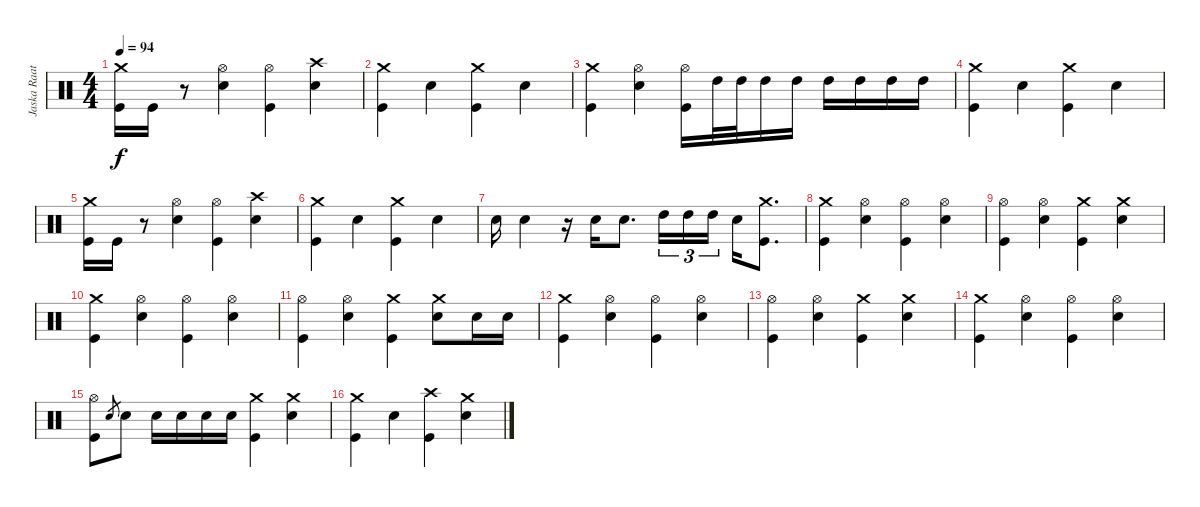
\track ("Jaska Raatikainen" "Jaska Raat") {instrument percussion}
\staff {score}
\articulation defaults
\ts (4 4)
\tempo 94
\clef neutral
\ks c
("Crash medium (hit)" "Kick (hit)").16{dy f} "Kick (hit)".16 r.8 ("Hi-Hat (open)" "Snare (hit) 2").4 ("Hi-Hat (open)" "Kick (hit)").4 ("Crash high (hit)" "Snare (hit) 2").4 |
("Crash medium (hit)" "Kick (hit)").4 "Snare (hit) 2".4 ("Crash medium (hit)" "Kick (hit)").4 "Snare (hit) 2".4 |
("Crash medium (hit)" "Kick (hit)").4 ("Hi-Hat (open)" "Snare (hit) 2").4 ("Hi-Hat (open)" "Kick (hit)").16 "High Tom (hit)".32 "High Tom (hit)".32 "High Tom (hit)".16 "High Tom (hit)".16 "High Tom (hit)".16 "High Tom (hit)".16 "High Tom (hit)".16 "High Tom (hit)".16 |
("Crash medium (hit)" "Kick (hit)").4 "Snare (hit) 2".4 ("Crash medium (hit)" "Kick (hit)").4 "Snare (hit) 2".4 |
("Crash medium (hit)" "Kick (hit)").16 "Kick (hit)".16 r.8 ("Hi-Hat (open)" "Snare (hit) 2").4 ("Hi-Hat (open)" "Kick (hit)").4 ("Crash high (hit)" "Snare (hit) 2").4 |
("Crash medium (hit)" "Kick (hit)").4 "Snare (hit) 2".4 ("Crash medium (hit)" "Kick (hit)").4 "Snare (hit) 2".4 |
"Snare (hit) 2".16 "Snare (hit) 2".4 r.16 "Snare (hit) 2".16 "Snare (hit) 2".8{d} "High Tom (hit)".16{tu (3 2)} "High Tom (hit)".16{tu (3 2)} "High Tom (hit)".16{tu (3 2)} "Snare (hit) 2".16 ("Crash medium (hit)" "Kick (hit)").8{d} |
("Crash medium (hit)" "Kick (hit)").4 ("Hi-Hat (open)" "Snare (hit) 2").4 ("Hi-Hat (open)" "Kick (hit)").4 ("Hi-Hat (open)" "Snare (hit) 2").4 |
("Hi-Hat (open)" "Kick (hit)").4 ("Hi-Hat (open)" "Snare (hit) 2").4 ("Crash medium (hit)" "Kick (hit)").4 ("Crash medium (hit)" "Snare (hit) 2").4 |
("Crash medium (hit)" "Kick (hit)").4 ("Hi-Hat (open)" "Snare (hit) 2").4 ("Hi-Hat (open)" "Kick (hit)").4 ("Hi-Hat (open)" "Snare (hit) 2").4 |
("Hi-Hat (open)" "Kick (hit)").4 ("Hi-Hat (open)" "Snare (hit) 2").4 ("Crash medium (hit)" "Kick (hit)").4 ("Crash medium (hit)" "Snare (hit) 2").8 "Snare (hit) 2".16 "Snare (hit) 2".16 |
("Crash medium (hit)" "Kick (hit)").4 ("Hi-Hat (open)" "Snare (hit) 2").4 ("Hi-Hat (open)" "Kick (hit)").4 ("Hi-Hat (open)" "Snare (hit) 2").4 |
("Hi-Hat (open)" "Kick (hit)").4 ("Hi-Hat (open)" "Snare (hit) 2").4 ("Crash medium (hit)" "Kick (hit)").4 ("Crash medium (hit)" "Snare (hit) 2").4 |
("Crash medium (hit)" "Kick (hit)").4 ("Hi-Hat (open)" "Snare (hit) 2").4 ("Hi-Hat (open)" "Kick (hit)").4 ("Hi-Hat (open)" "Snare (hit) 2").4 |
("Hi-Hat (open)" "Kick (hit)").8 "Snare (hit) 2".8{gr} "Snare (hit) 2".8 "Snare (hit) 2".16 "Snare (hit) 2".16 "Snare (hit) 2".16 "Snare (hit) 2".16 ("Crash medium (hit)" "Kick (hit)").4 ("Crash medium (hit)" "Snare (hit) 2").4 |
("Crash medium (hit)" "Kick (hit)").4 "Snare (hit) 2".4 ("Crash high (hit)" "Kick (hit)").4 ("Crash medium (hit)" "Snare (hit) 2").4
